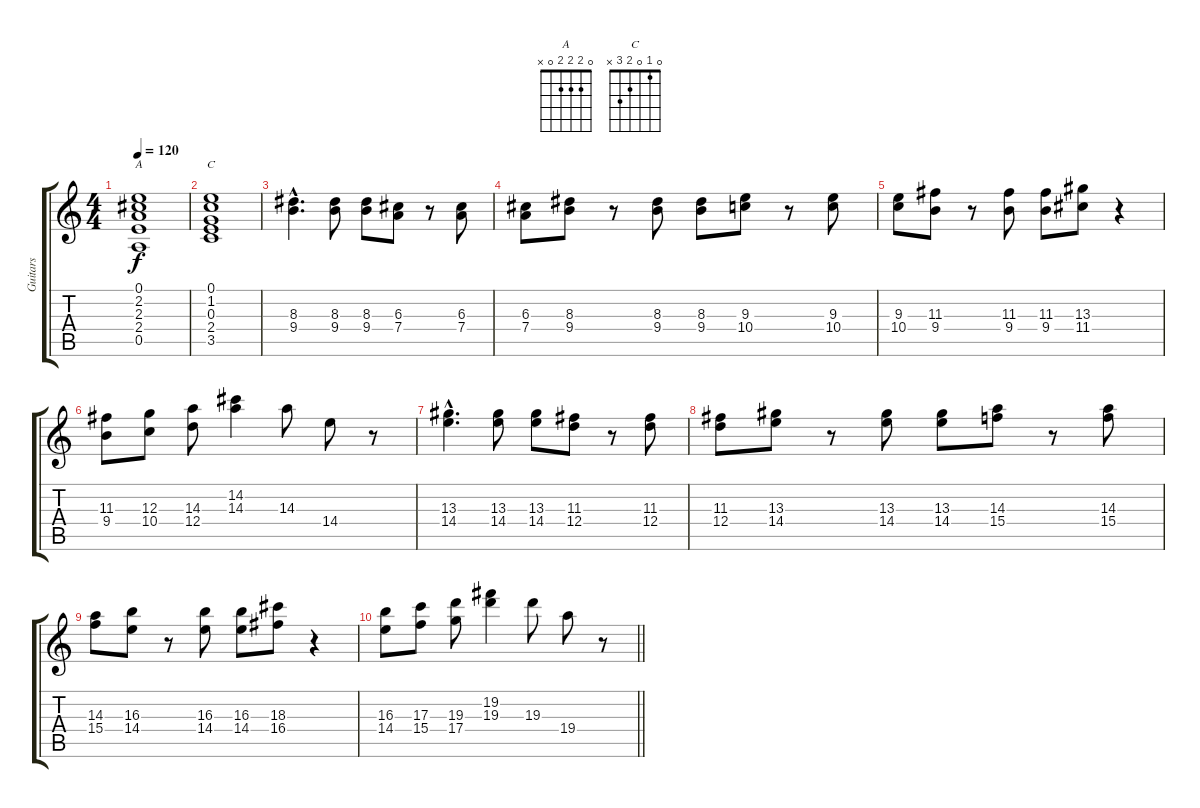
\track ("Guitars" "Guitars") {instrument distortionguitar}
\staff {score tabs}
\tuning (E4 B3 G3 D3 A2 E2) {hide}
\chord ("A" 0 2 2 2 0 x)
\chord ("C" 0 1 0 2 3 x)
\ts (4 4)
\tempo 120
\clef g2
\ks c
(0.1 2.2 2.3 2.4 0.5).1{ch "A" dy f} |
(0.1 1.2 0.3 2.4 3.5).1{ch "C"} |
(8.3{hac} 9.4{hac}).4{d} (8.3 9.4).8 (8.3 9.4).8 (6.3 7.4).8 r.8 (6.3 7.4).8 |
(6.3 7.4).8 (8.3 9.4).8 r.8 (8.3 9.4).8 (8.3 9.4).8 (9.3 10.4).8 r.8 (9.3 10.4).8 |
(9.3 10.4).8 (11.3 9.4).8 r.8 (11.3 9.4).8 (11.3 9.4).8 (13.3 11.4).8 r.4 |
(11.3 9.4).8 (12.3 10.4).8 (14.3 12.4).8 (14.2 14.3).4 14.3.8 14.4.8 r.8 |
(13.3{hac} 14.4{hac}).4{d} (13.3 14.4).8 (13.3 14.4).8 (11.3 12.4).8 r.8 (11.3 12.4).8 |
(11.3 12.4).8 (13.3 14.4).8 r.8 (13.3 14.4).8 (13.3 14.4).8 (14.3 15.4).8 r.8 (14.3 15.4).8 |
(14.3 15.4).8 (16.3 14.4).8 r.8 (16.3 14.4).8 (16.3 14.4).8 (18.3 16.4).8 r.4 |
\barLineRight lightlight
(16.3 14.4).8 (17.3 15.4).8 (19.3 17.4).8 (19.2 19.3).4 19.3.8 19.4.8 r.8
